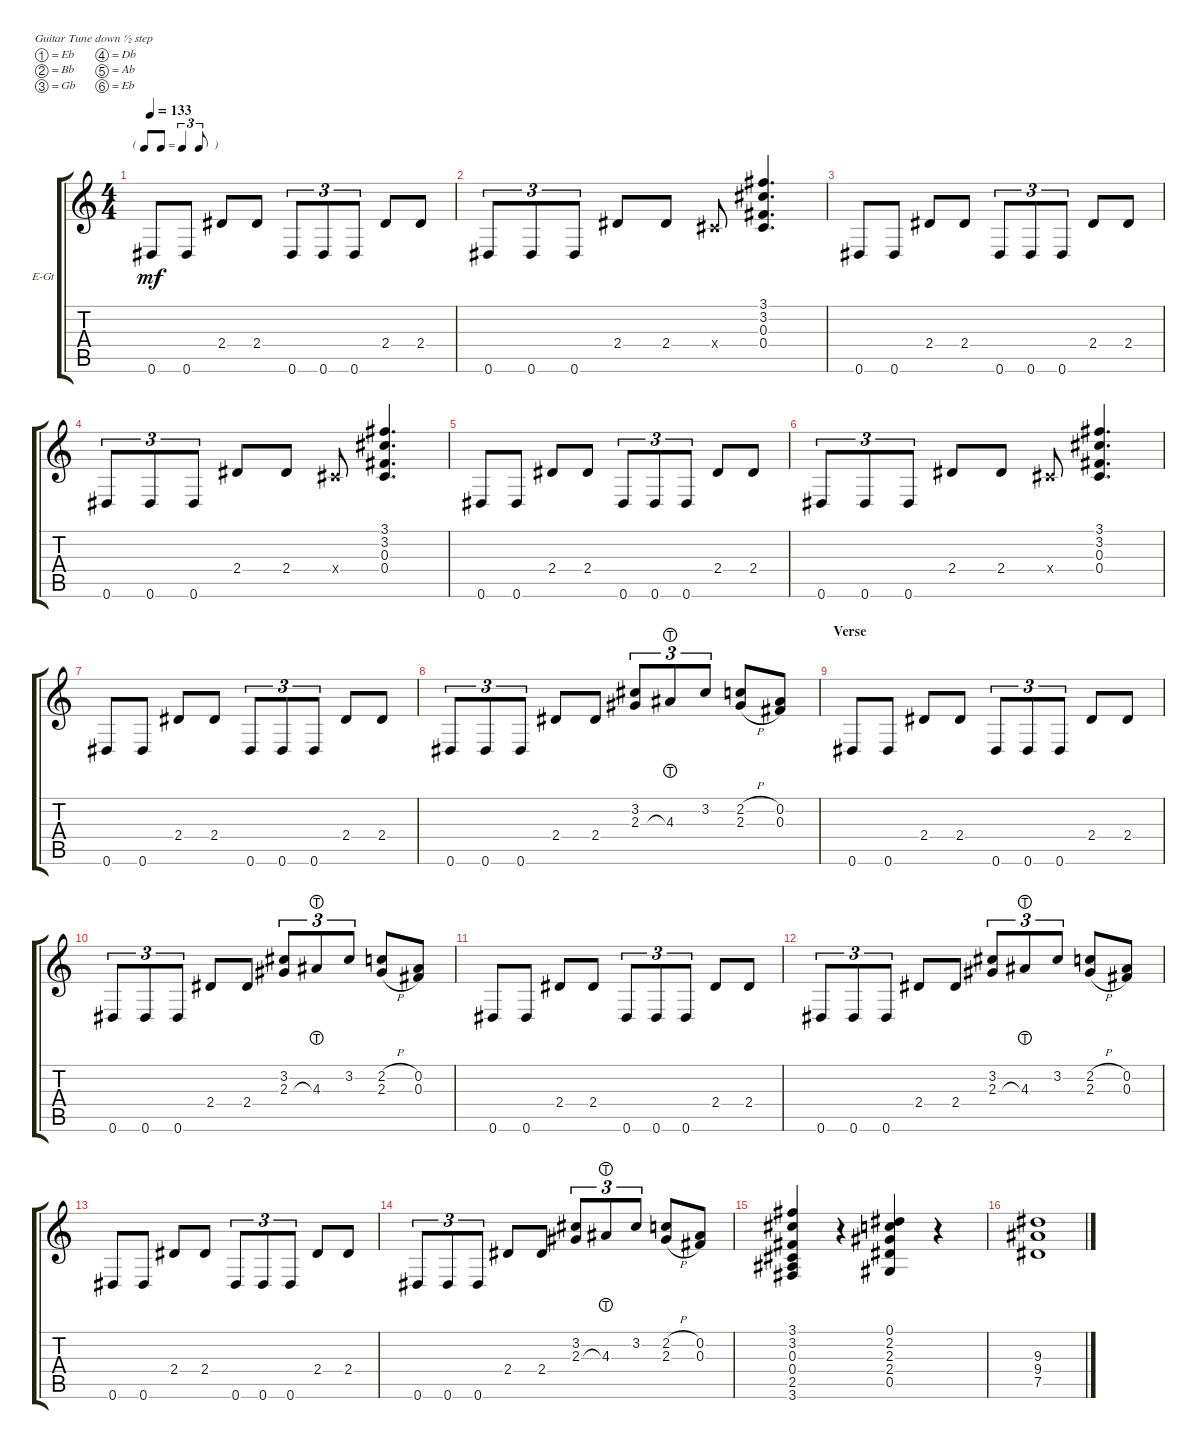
\defaultSystemsLayout 4
\bracketExtendMode groupsimilarinstruments
\firstSystemTrackNameOrientation horizontal
\otherSystemsTrackNameOrientation horizontal
\track ("PAUL STANLEY" "E-Gt") {solo instrument distortionguitar}
\staff {score tabs}
\tuning (Eb4 Bb3 Gb3 Db3 Ab2 Eb2)
\ts (4 4)
\tf triplet8th
\tempo 133
\clef g2
\ks c
0.6.8{dy mf} 0.6.8 2.4.8 2.4.8 0.6.8{tu (3 2)} 0.6.8{tu (3 2)} 0.6.8{tu (3 2)} 2.4.8 2.4.8 |
0.6.8{tu (3 2)} 0.6.8{tu (3 2)} 0.6.8{tu (3 2)} 2.4.8 2.4.8 0.4{x}.8 (0.4 0.3 3.2 3.1).4{d} |
0.6.8 0.6.8 2.4.8 2.4.8 0.6.8{tu (3 2)} 0.6.8{tu (3 2)} 0.6.8{tu (3 2)} 2.4.8 2.4.8 |
0.6.8{tu (3 2)} 0.6.8{tu (3 2)} 0.6.8{tu (3 2)} 2.4.8 2.4.8 0.4{x}.8 (0.4 0.3 3.2 3.1).4{d} |
0.6.8 0.6.8 2.4.8 2.4.8 0.6.8{tu (3 2)} 0.6.8{tu (3 2)} 0.6.8{tu (3 2)} 2.4.8 2.4.8 |
0.6.8{tu (3 2)} 0.6.8{tu (3 2)} 0.6.8{tu (3 2)} 2.4.8 2.4.8 0.4{x}.8 (0.4 0.3 3.2 3.1).4{d} |
0.6.8 0.6.8 2.4.8 2.4.8 0.6.8{tu (3 2)} 0.6.8{tu (3 2)} 0.6.8{tu (3 2)} 2.4.8 2.4.8 |
0.6.8{tu (3 2)} 0.6.8{tu (3 2)} 0.6.8{tu (3 2)} 2.4.8 2.4.8 (2.3 3.2).8{tu (3 2)} 4.3{lht}.8{tu (3 2)} 3.2.8{tu (3 2)} (2.2{h} 2.3{h}).8 (0.3 0.2).8 |
\section ("" "Verse")
0.6.8 0.6.8 2.4.8 2.4.8 0.6.8{tu (3 2)} 0.6.8{tu (3 2)} 0.6.8{tu (3 2)} 2.4.8 2.4.8 |
0.6.8{tu (3 2)} 0.6.8{tu (3 2)} 0.6.8{tu (3 2)} 2.4.8 2.4.8 (2.3 3.2).8{tu (3 2)} 4.3{lht}.8{tu (3 2)} 3.2.8{tu (3 2)} (2.2{h} 2.3{h}).8 (0.3 0.2).8 |
0.6.8 0.6.8 2.4.8 2.4.8 0.6.8{tu (3 2)} 0.6.8{tu (3 2)} 0.6.8{tu (3 2)} 2.4.8 2.4.8 |
0.6.8{tu (3 2)} 0.6.8{tu (3 2)} 0.6.8{tu (3 2)} 2.4.8 2.4.8 (2.3 3.2).8{tu (3 2)} 4.3{lht}.8{tu (3 2)} 3.2.8{tu (3 2)} (2.2{h} 2.3{h}).8 (0.3 0.2).8 |
0.6.8 0.6.8 2.4.8 2.4.8 0.6.8{tu (3 2)} 0.6.8{tu (3 2)} 0.6.8{tu (3 2)} 2.4.8 2.4.8 |
0.6.8{tu (3 2)} 0.6.8{tu (3 2)} 0.6.8{tu (3 2)} 2.4.8 2.4.8 (2.3 3.2).8{tu (3 2)} 4.3{lht}.8{tu (3 2)} 3.2.8{tu (3 2)} (2.2{h} 2.3{h}).8 (0.3 0.2).8 |
(3.2 0.3 0.4 3.6 2.5 3.1).4 r.4 (2.4 2.3 2.2 0.1 0.5).4 r.4 |
(9.3 9.4 7.5).1
